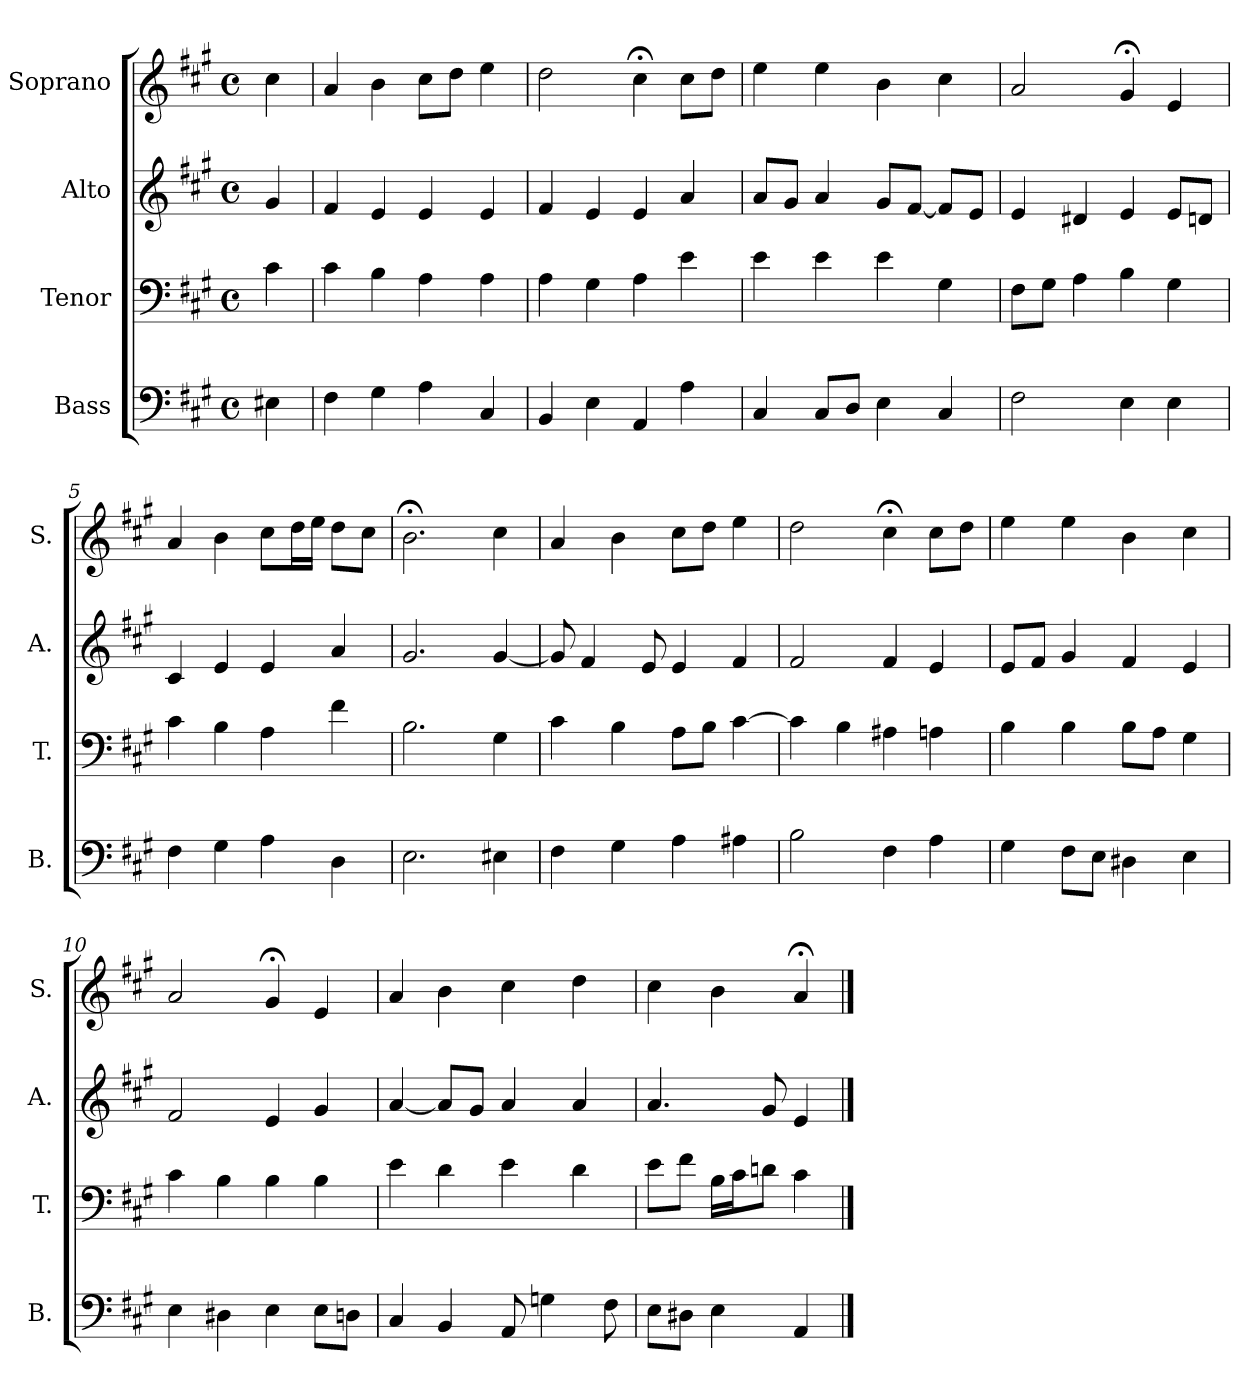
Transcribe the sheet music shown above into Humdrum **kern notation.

**kern	**kern	**kern	**kern
*part4	*part3	*part2	*part1
*staff4	*staff3	*staff2	*staff1
*I"Bass	*I"Tenor	*I"Alto	*I"Soprano
*I'B.	*I'T.	*I'A.	*I'S.
*clefF4	*clefF4	*clefG2	*clefG2
*k[f#c#g#]	*k[f#c#g#]	*k[f#c#g#]	*k[f#c#g#]
*A:	*A:	*A:	*A:
*M4/4	*M4/4	*M4/4	*M4/4
*met(c)	*met(c)	*met(c)	*met(c)
=	=	=	=
4E#X\	4c#\	4g#/	4cc#\
=1	=1	=1	=1
4F#\	4c#\	4f#/	4a/
4G#\	4B\	4e/	4b\
4A\	4A\	4e/	8cc#\L
.	.	.	8dd\J
4C#/	4A\	4e/	4ee\
=2	=2	=2	=2
4BB/	4A\	4f#/	2dd\
4E\	4G#\	4e/	.
4AA/	4A\	4e/	4cc#;<\
4A\	4e\	4a/	8cc#\L
.	.	.	8dd\J
=3	=3	=3	=3
4C#/	4e\	8a/L	4ee\
.	.	8g#/J	.
8C#/L	4e\	4a/	4ee\
8D/J	.	.	.
4E\	4e\	8g#/L	4b\
.	.	[8f#/J	.
4C#/	4G#\	8f#/L]	4cc#\
.	.	8e/J	.
=4	=4	=4	=4
2F#\	8F#\L	4e/	2a/
.	8G#\J	.	.
.	4A\	4d#X/	.
4E\	4B\	4e/	4g#;</
4E\	4G#\	8e/L	4e/
.	.	8dn/J	.
!!LO:LB:g=z
=5	=5	=5	=5
4F#\	4c#\	4c#/	4a/
4G#\	4B\	4e/	4b\
4A\	4A\	4e/	8cc#\L
.	.	.	16dd\L
.	.	.	16ee\JJ
4D\	4f#\	4a/	8dd\L
.	.	.	8cc#\J
=6	=6	=6	=6
2.E\	2.B\	2.g#/	2.b;<\
4E#X\	4G#\	[4g#/	4cc#\
=7	=7	=7	=7
4F#\	4c#\	8g#/]	4a/
.	.	4f#/	.
4G#\	4B\	.	4b\
.	.	8e/	.
4A\	8A\L	4e/	8cc#\L
.	8B\J	.	8dd\J
4A#X\	[4c#\	4f#/	4ee\
=8	=8	=8	=8
2B\	4c#\]	2f#/	2dd\
.	4B\	.	.
4F#\	4A#X\	4f#/	4cc#;<\
4A\	4An\	4e/	8cc#\L
.	.	.	8dd\J
!!LO:LB:g=z
=9	=9	=9	=9
4G#\	4B\	8e/L	4ee\
.	.	8f#/J	.
8F#\L	4B\	4g#/	4ee\
8E\J	.	.	.
4D#X\	8B\L	4f#/	4b\
.	8A\J	.	.
4E\	4G#\	4e/	4cc#\
=10	=10	=10	=10
4E\	4c#\	2f#/	2a/
4D#X\	4B\	.	.
4E\	4B\	4e/	4g#;</
8E\L	4B\	4g#/	4e/
8Dn\J	.	.	.
=11	=11	=11	=11
4C#/	4e\	[4a/	4a/
4BB/	4d\	8a/L]	4b\
.	.	8g#/J	.
8AA/	4e\	4a/	4cc#\
4Gn\	.	.	.
.	4d\	4a/	4dd\
8F#\	.	.	.
=12	=12	=12	=12
8E\L	8e\L	4.a/	4cc#\
8D#X\J	8f#\J	.	.
4E\	16B\LL	.	4b\
.	16c#\J	.	.
.	8dn\J	8g#/	.
4AA/	4c#\	4e/	4a;</
==	==	==	==
*-	*-	*-	*-
